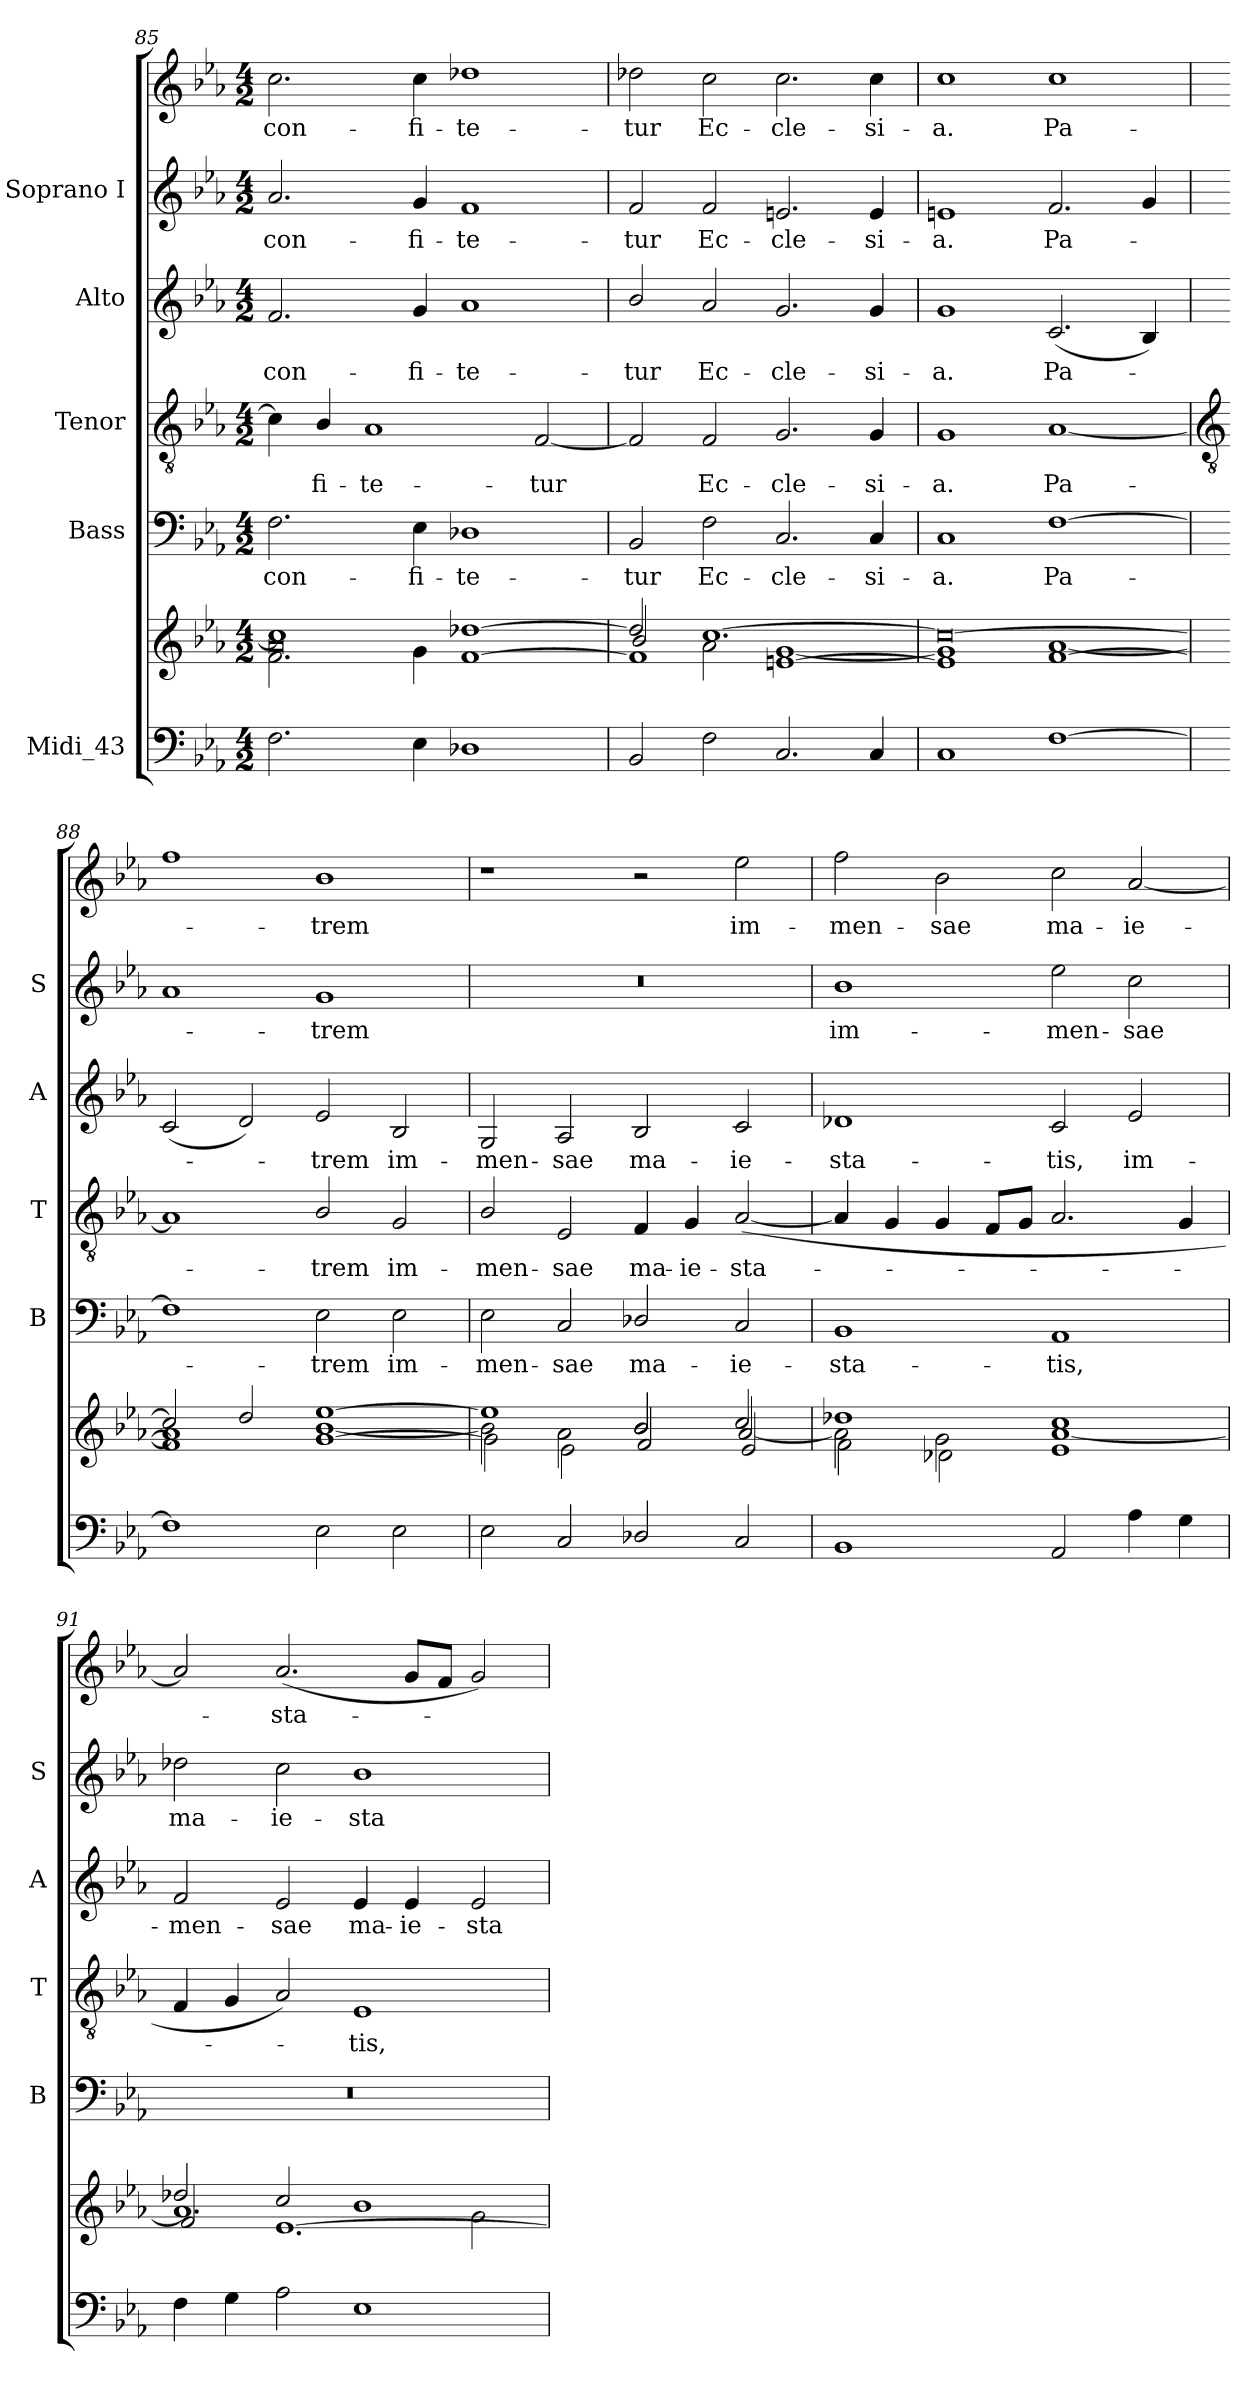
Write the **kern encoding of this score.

**kern	**kern	**kern	**text	**kern	**text	**kern	**text	**kern	**text	**kern	**text
*part5	*part5	*part4	*part4	*part3	*part3	*part2	*part2	*part1	*part1	*part1	*part1
*staff7	*staff6	*staff5	*staff5	*staff4	*staff4	*staff3	*staff3	*staff2	*staff2	*staff1	*staff1
*I"Midi_43	*	*I"Bass	*	*I"Tenor	*	*I"Alto	*	*I"Soprano I	*	*	*
*	*	*I'B	*	*I'T	*	*I'A	*	*I'S	*	*	*
*clefF4	*clefG2	*clefF4	*	*clefGv2	*	*clefG2	*	*clefG2	*	*clefG2	*
*k[b-e-a-]	*k[b-e-a-]	*k[b-e-a-]	*	*k[b-e-a-]	*	*k[b-e-a-]	*	*k[b-e-a-]	*	*k[b-e-a-]	*
*E-:	*E-:	*E-:	*	*E-:	*	*E-:	*	*E-:	*	*E-:	*
*M4/2	*M4/2	*M4/2	*	*M4/2	*	*M4/2	*	*M4/2	*	*M4/2	*
=85	=85	=85	=85	=85	=85	=85	=85	=85	=85	=85	=85
*	*^	*	*	*	*	*	*	*	*	*	*
*	*	*^	*	*	*	*	*	*	*	*	*	*
!	!	!	!	!	!LO:LY:b	!	!	!	!LO:LY:b	!	!LO:LY:b	!	!LO:LY:b
2.F	1cc/]	0a-\	2.f\	2.F	con-	4c]	.	2.f	con-	2.a-/	-con-	2.cc	con-
!	!	!	!	!	!	!	!LO:LY:b	!	!	!	!	!	!
.	.	.	.	.	.	4B-/	fi-	.	.	.	.	.	.
!	!	!	!	!	!	!	!LO:LY:b	!	!	!	!	!	!
.	.	.	.	.	.	1A-/	-te-	.	.	.	.	.	.
!	!	!	!	!	!LO:LY:b	!	!	!	!LO:LY:b	!	!LO:LY:b	!	!LO:LY:b
4E-	.	.	4g\	4E-	-fi-	.	.	4g	-fi-	4g	-fi-	4cc	-fi-
!	!	!	!	!	!LO:LY:b	!	!	!	!LO:LY:b	!	!LO:LY:b	!	!LO:LY:b
1D-X	[1dd-X/	.	[1f\	1D-X	-te-	.	.	1a-	-te-	1f	-te-	1dd-X	-te-
!	!	!	!	!	!	!	!LO:LY:b	!	!	!	!	!	!
.	.	.	.	.	.	[2F	-tur	.	.	.	.	.	.
=86	=86	=86	=86	=86	=86	=86	=86	=86	=86	=86	=86	=86	=86
!	!	!	!	!	!LO:LY:b	!	!	!	!LO:LY:b	!	!LO:LY:b	!	!LO:LY:b
2BB-	2dd-/]	2b-/	1f\]	2BB-	-tur	2F]	.	2b-/	-tur	2f	-tur	2dd-X	-tur
!	!	!	!	!	!LO:LY:b	!	!LO:LY:b	!	!LO:LY:b	!	!LO:LY:b	!	!LO:LY:b
2F	[1.cc/	2a-\	.	2F	Ec-	2F	Ec-	2a-/	Ec-	2f	Ec-	2cc	Ec-
!	!	!	!	!	!LO:LY:b	!	!LO:LY:b	!	!LO:LY:b	!	!LO:LY:b	!	!LO:LY:b
2.C	.	[1g\	[1en\	2.C	-cle-	2.G	-cle-	2.g	-cle-	2.en	-cle-	2.cc	-cle-
!	!	!	!	!	!LO:LY:b	!	!LO:LY:b	!	!LO:LY:b	!	!LO:LY:b	!	!LO:LY:b
4C	.	.	.	4C	-si-	4G	-si-	4g	-si-	4e	-si-	4cc	-si-
=87	=87	=87	=87	=87	=87	=87	=87	=87	=87	=87	=87	=87	=87
!	!	!	!	!	!LO:LY:b	!	!LO:LY:b	!	!LO:LY:b	!	!LO:LY:b	!	!LO:LY:b
1C	0cc/_	1g\]	1e\]	1C	-a.	1G	-a.	1g	-a.	1en	a.	1cc	-a.
!	!	!	!	!	!LO:LY:b	!	!LO:LY:b	!	!LO:LY:b	!	!LO:LY:b	!	!LO:LY:b
[1F	.	[1a-\	[1f\	[1F	Pa-	[1A-	Pa-	(<2.c	Pa-	2.f	Pa-	1cc	Pa-
.	.	.	.	.	.	.	.	4B-)	.	4g	.	.	.
!!LO:LB:g=z
=88	=88	=88	=88	=88	=88	=88	=88	=88	=88	=88	=88	=88	=88
*	*	*	*	*	*	*clefGv2	*	*	*	*	*	*	*
1F]	2cc/]	1a-\]	1f\]	1F]	.	1A-]	.	(<2c	.	1a-/	.	1ff	.
.	2dd/	.	.	.	.	.	.	2d)	.	.	.	.	.
!	!	!	!	!	!LO:LY:b	!	!LO:LY:b	!	!LO:LY:b	!	!LO:LY:b	!	!LO:LY:b
2E-	[1ee-/	[1b-\	[1g\	2E-	trem	2B-/	trem	2e-	trem	1g	trem	1b-	trem
!	!	!	!	!	!LO:LY:b	!	!LO:LY:b	!	!LO:LY:b	!	!	!	!
2E-	.	.	.	2E-	im-	2G	im-	2B-	im-	.	.	.	.
=89	=89	=89	=89	=89	=89	=89	=89	=89	=89	=89	=89	=89	=89
!	!	!	!	!	!LO:LY:b	!	!LO:LY:b	!	!LO:LY:b	!	!	!	!
2E-	1ee-/]	2b-\]	2g\]	2E-	-men-	2B-/	-men-	2G	-men-	0r	.	1r	.
!	!	!	!	!	!LO:LY:b	!	!LO:LY:b	!	!LO:LY:b	!	!	!	!
2C	.	2a-\	2e-\	2C	-sae	2E-	-sae	2A-	-sae	.	.	.	.
!	!	!	!	!	!LO:LY:b	!	!LO:LY:b	!	!LO:LY:b	!	!	!	!
2D-X/	2b-/	2b-/	2f/	2D-X/	ma-	4F	ma-	2B-	ma-	.	.	2r	.
!	!	!	!	!	!	!	!LO:LY:b	!	!	!	!	!	!
.	.	.	.	.	.	4G	-ie-	.	.	.	.	.	.
!	!	!	!	!	!LO:LY:b	!	!LO:LY:b	!	!LO:LY:b	!	!	!	!LO:LY:b
2C/	2cc/	[2a-/	2e-/	2C/	-ie-	(<[2A-/	-sta-	2c	-ie-	.	.	2ee-	im-
=90	=90	=90	=90	=90	=90	=90	=90	=90	=90	=90	=90	=90	=90
!	!	!	!	!	!LO:LY:b	!	!	!	!LO:LY:b	!	!LO:LY:b	!	!LO:LY:b
1BB-	1dd-X/	2a-\]	2f\	1BB-	-sta-	4A-/]	.	1d-X	-sta-	1b-	im-	2ff	-men-
.	.	.	.	.	.	4G	.	.	.	.	.	.	.
!	!	!	!	!	!	!	!	!	!	!	!	!	!LO:LY:b
.	.	2g\	2d-X\	.	.	4G	.	.	.	.	.	2b-	-sae
.	.	.	.	.	.	8FL	.	.	.	.	.	.	.
.	.	.	.	.	.	8GJ	.	.	.	.	.	.	.
!	!	!	!	!	!LO:LY:b	!	!	!	!LO:LY:b	!	!LO:LY:b	!	!LO:LY:b
2AA-	1cc/	[1a-\	1e-\	1AA-	-tis,	2.A-/	.	2c	-tis,	2ee-	-men-	2cc	ma-
!	!	!	!	!	!	!	!	!	!LO:LY:b	!	!LO:LY:b	!	!LO:LY:b
4A-	.	.	.	.	.	.	.	2e-	im-	2cc	-sae	[2a-/	-ie-
4G	.	.	.	.	.	4G	.	.	.	.	.	.	.
=91	=91	=91	=91	=91	=91	=91	=91	=91	=91	=91	=91	=91	=91
!	!	!	!	!	!	!	!	!	!LO:LY:b	!	!LO:LY:b	!	!
4F	2dd-X/	1.a-\]	2f/	0r	.	4F	.	2f	-men-	2dd-X	ma-	2a-/]	.
4G	.	.	.	.	.	4G	.	.	.	.	.	.	.
!	!	!	!	!	!	!	!	!	!LO:LY:b	!	!LO:LY:b	!	!LO:LY:b
2A-	2cc/	.	[1.e-\	.	.	2A-/)	.	2e-	-sae	2cc	-ie-	(<2.a-/	sta-
!	!	!	!	!	!	!	!LO:LY:b	!	!LO:LY:b	!	!LO:LY:b	!	!
1E-	1b-/	.	.	.	.	1E-	tis,	4e-	ma-	1b-	-sta-	.	.
!	!	!	!	!	!	!	!	!	!LO:LY:b	!	!	!	!
.	.	.	.	.	.	.	.	4e-	-ie-	.	.	8gL	.
.	.	.	.	.	.	.	.	.	.	.	.	8fJ	.
!	!	!	!	!	!	!	!	!	!LO:LY:b	!	!	!	!
.	.	2g\	.	.	.	.	.	2e-	-sta-	.	.	2g)	.
*	*v	*v	*v	*	*	*	*	*	*	*	*	*	*
=	=	=	=	=	=	=	=	=	=	=	=
*-	*-	*-	*-	*-	*-	*-	*-	*-	*-	*-	*-
